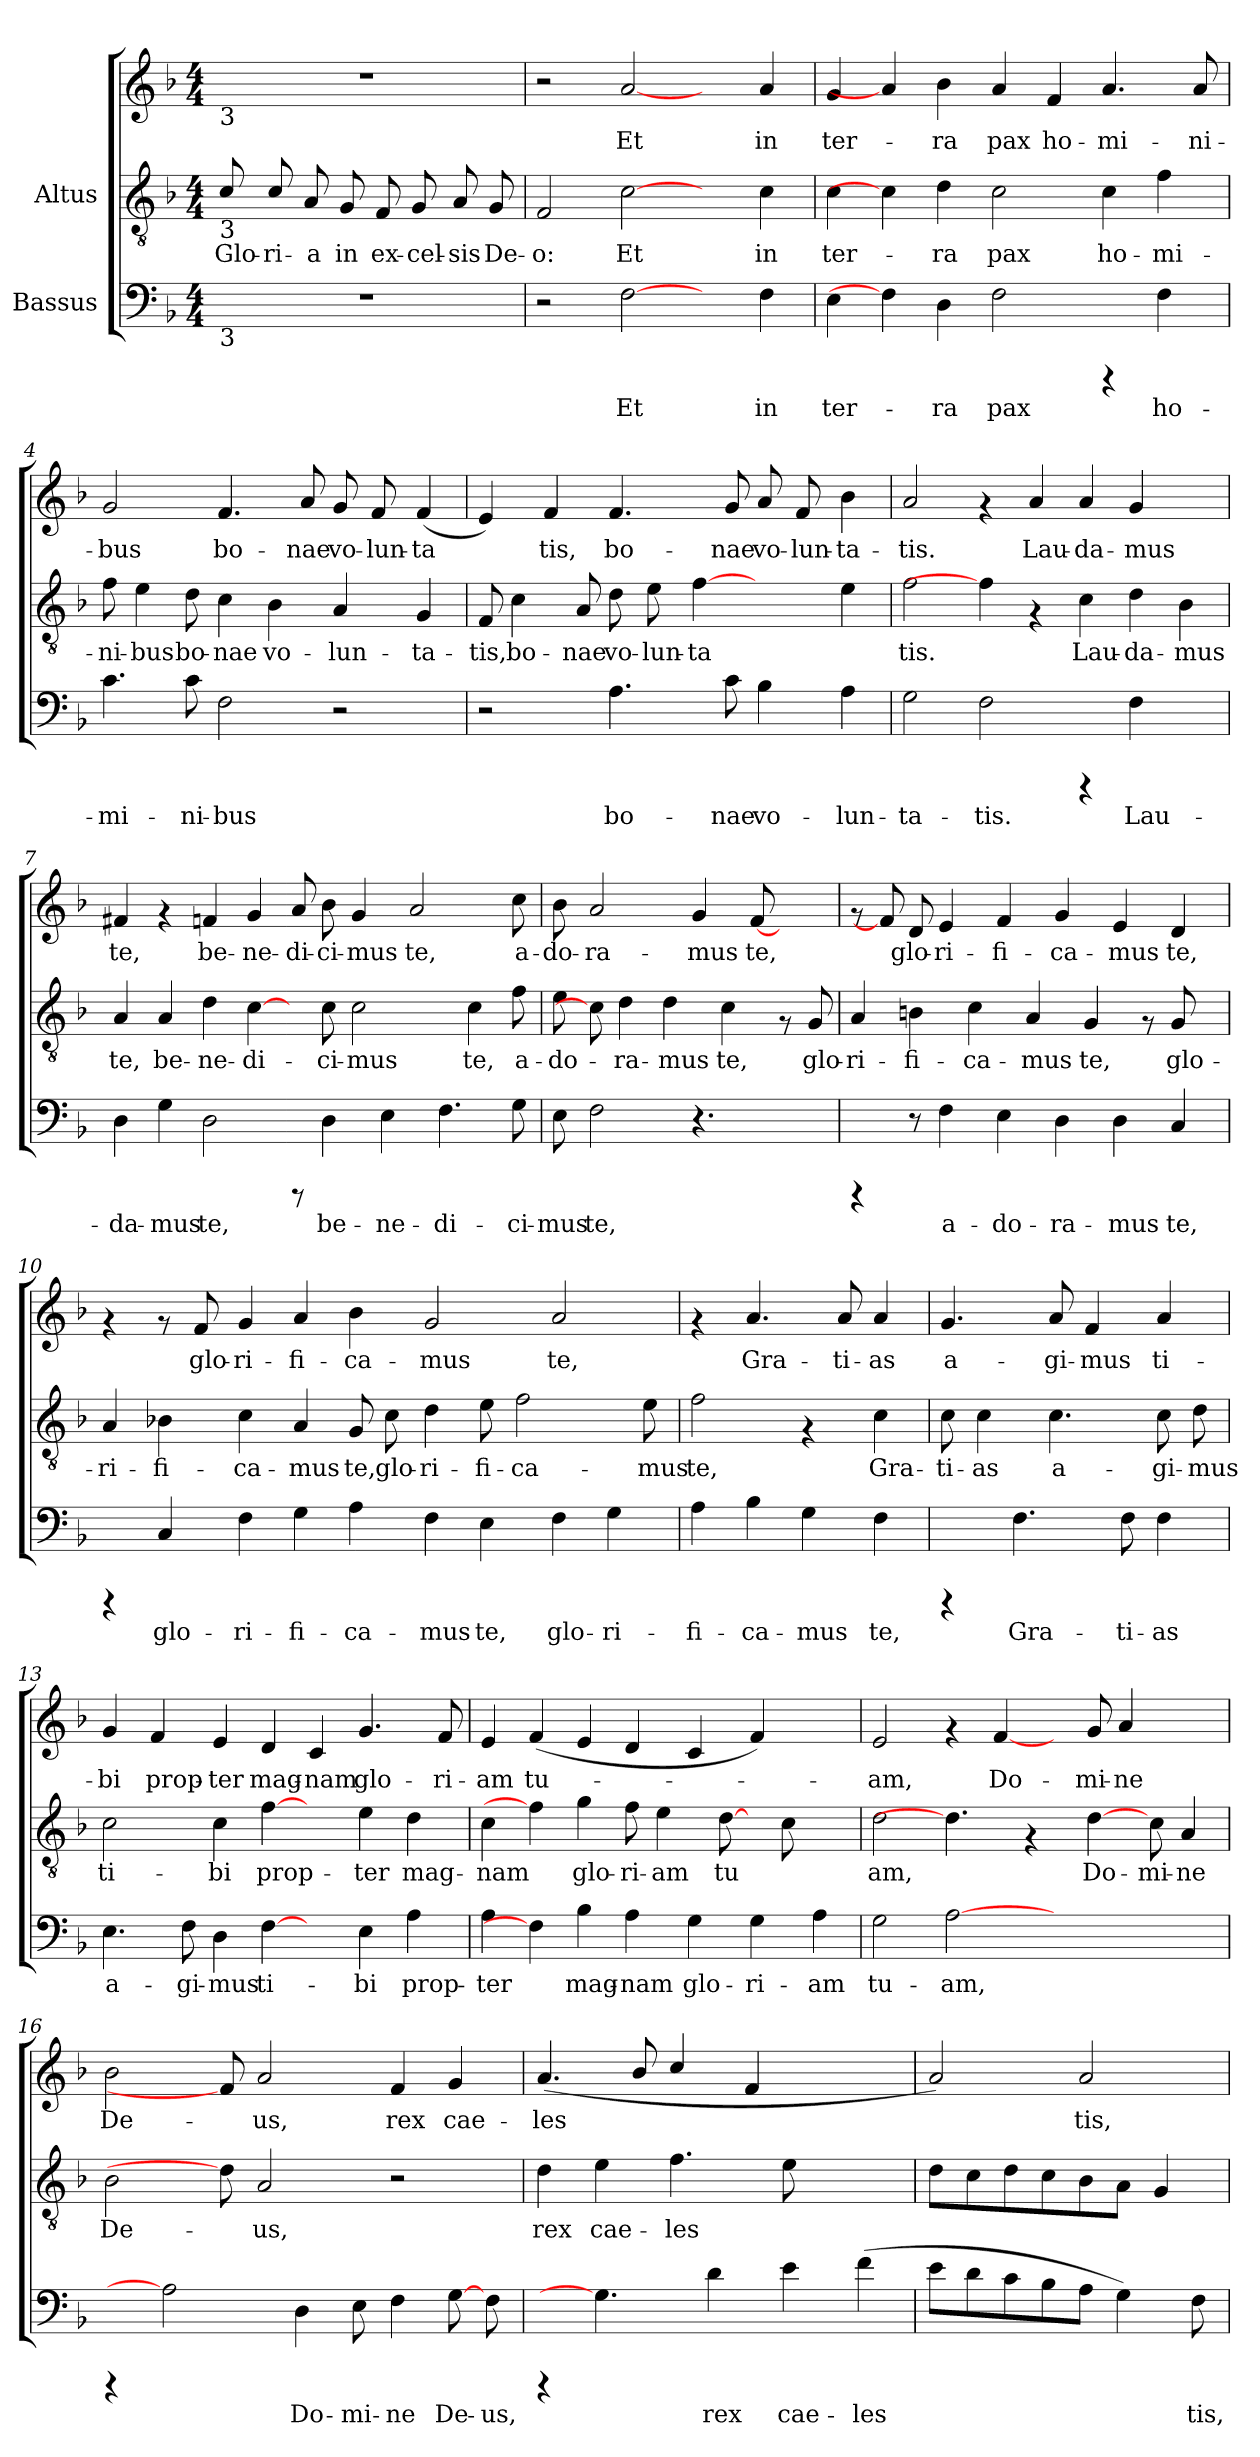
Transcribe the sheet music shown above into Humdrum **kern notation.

**kern	**text	**kern	**text	**kern	**text
*part2	*part2	*part1	*part1	*part1	*part1
*staff3	*staff3	*staff2	*staff2	*staff1	*staff1
*I"Bassus	*	*I"Altus	*	*	*
!!LO:PB:g=z
*stria5	*	*stria5	*	*stria5	*
*clefF4	*	*clefGv2	*	*clefG2	*
*k[b-]	*	*k[b-]	*	*k[b-]	*
*F:	*	*F:	*	*F:	*
*M4/4	*	*M4/4	*	*M4/4	*
*MM102	*	*MM102	*	*MM102	*
=1	=1	=1	=1	=1	=1
!	!	!	!	!LO:TX:b:t=3	!
!	!	!LO:TX:b:t=3	!	!	!
!LO:TX:b:t=3	!	!	!	!	!
!	!	!	!LO:LY:b:cj	!	!
1r	.	8c/	Glo-	1r	.
!	!	!	!LO:LY:b:cj	!	!
.	.	8c/	-ri-	.	.
!	!	!	!LO:LY:b:cj	!	!
.	.	8A/	-a	.	.
!	!	!	!LO:LY:b:cj	!	!
.	.	8G/	in	.	.
!	!	!	!LO:LY:b:cj	!	!
.	.	8F/	ex-	.	.
!	!	!	!LO:LY:b:cj	!	!
.	.	8G/	-cel-	.	.
!	!	!	!LO:LY:b:cj	!	!
.	.	8A/	-sis	.	.
!	!	!	!LO:LY:b:cj	!	!
.	.	8G/	De-	.	.
!!LO:LB:g=z
=2	=2	=2	=2	=2	=2
!	!	!	!LO:LY:b:cj	!	!
2r	.	2F/	o:	2r	.
!	!LO:LY:b:cj	!	!LO:LY:b:cj	!	!LO:LY:b:cj
[2F\	Et	[2c\	Et	[2a/	-Et
4ryy	.	4ryy	.	4ryy	.
!	!LO:LY:b:cj	!	!LO:LY:b:cj	!	!LO:LY:b:cj
4F\	in	4c\	in	4a/	in
!!LO:LB:g=z
=3	=3	=3	=3	=3	=3
!	!LO:LY:b:cj	!	!LO:LY:b:cj	!	!LO:LY:b:cj
4E\	ter-	4c\	-ter-	4g/	ter-
4F\]	.	4c\]	.	4a/]	.
!	!LO:LY:b:cj	!	!LO:LY:b:cj	!	!LO:LY:b:cj
4D\	-ra	4d\	-ra	4b-\	-ra
!	!LO:LY:b:cj	!	!LO:LY:b:cj	!	!LO:LY:b:cj
2F\	pax	2c\	pax	4a/	pax
!	!	!	!	!	!LO:LY:b:cj
.	.	.	.	4f/	ho-
!	!	!	!LO:LY:b:cj	!	!LO:LY:b:cj
4rCCC	.	4c\	ho-	4.a/	-mi-
!	!LO:LY:b:cj	!	!LO:LY:b:cj	!	!
4F\	ho-	4f\	-mi-	.	.
!	!	!	!	!	!LO:LY:b:cj
.	.	.	.	8a/	-ni-
!!LO:PB:g=z
=4	=4	=4	=4	=4	=4
!	!LO:LY:b:cj	!	!LO:LY:b:cj	!	!LO:LY:b:cj
4.c\	-mi-	8f\	-ni-	2g/	-bus
!	!	!	!LO:LY:b:cj	!	!
.	.	4e\	-bus	.	.
!	!LO:LY:b:cj	!	!LO:LY:b:cj	!	!
8c\	-ni-	8d\	bo-	.	.
!	!LO:LY:b:cj	!	!LO:LY:b:cj	!	!LO:LY:b:cj
2F\	-bus	4c\	-nae	4.f/	bo-
!	!	!	!LO:LY:b:cj	!	!
.	.	4B-\	vo-	.	.
!	!	!	!	!	!LO:LY:b:cj
.	.	.	.	8a/	-nae
!	!	!	!LO:LY:b:cj	!	!LO:LY:b:cj
2r	.	4A/	-lun-	8g/	vo-
!	!	!	!	!	!LO:LY:b:cj
.	.	.	.	8f/	-lun-
!	!	!	!LO:LY:b:cj	!	!LO:LY:b:cj
.	.	4G/	-ta-	(<4f/	-ta-
!!LO:LB:g=z
=5	=5	=5	=5	=5	=5
!	!	!	!LO:LY:b:cj	!	!LO:LY:b:cj
2r	.	8F/	-tis,	4e/)	-
!	!	!	!LO:LY:b:cj	!	!
.	.	4c\	bo-	.	.
!	!	!	!	!	!LO:LY:b:cj
.	.	.	.	4f/	tis,
!	!	!	!LO:LY:b:cj	!	!
.	.	8A/	-nae	.	.
!	!LO:LY:b:cj	!	!LO:LY:b:cj	!	!LO:LY:b:cj
4.A\	bo-	8d\	vo-	4.f/	bo-
!	!	!	!LO:LY:b:cj	!	!
.	.	8e\	-lun-	.	.
!	!	!	!LO:LY:b:cj	!	!
.	.	[4f\	-ta-	.	.
!	!LO:LY:b:cj	!	!	!	!LO:LY:b:cj
8c\	-nae	.	.	8g/	-nae
!	!LO:LY:b:cj	!	!	!	!LO:LY:b:cj
4B-\	vo-	4ryy	.	8a/	vo-
!	!	!	!	!	!LO:LY:b:cj
.	.	.	.	8f/	-lun-
!	!LO:LY:b:cj	!	!LO:LY:b:cj	!	!LO:LY:b:cj
4A\	-lun-	4e\	--	4b-\	-ta-
!!LO:LB:g=z
=6	=6	=6	=6	=6	=6
!	!LO:LY:b:cj	!	!LO:LY:b:cj	!	!LO:LY:b:cj
2G\	-ta-	2f\	tis.	2a/	-tis.
!	!LO:LY:a:cj	!	!	!	!
2F\	-tis.	4f\]	.	4rf	.
!	!	!	!	!	!LO:LY:a:cj
.	.	4rF	.	4a/	Lau-
!	!	!	!LO:LY:a:cj	!	!LO:LY:a:cj
4rCCC	.	4c\	Lau-	4a/	-da-
!	!LO:LY:a:cj	!	!LO:LY:a:cj	!	!LO:LY:a:cj
4F\	Lau-	4d\	-da-	4g/	-mus
!	!	!	!LO:LY:a:cj	!	!
4ryy	.	4B-\	-mus	4ryy	.
!!LO:LB:g=z
=7	=7	=7	=7	=7	=7
!	!LO:LY:b:cj	!	!LO:LY:b:cj	!	!LO:LY:b:cj
4D\	-da-	4A/	-te,	4f#X/	te,
!	!LO:LY:b:cj	!	!LO:LY:b:cj	!	!
4G\	-mus	4A/	be-	4rf	.
!	!LO:LY:b:cj	!	!LO:LY:b:cj	!	!LO:LY:b:cj
2D\	te,	4d\	-ne-	4fn/	be-
!	!	!	!LO:LY:b:cj	!	!LO:LY:b:cj
.	.	[4c\	-di-	4g/	-ne-
!	!	!	!	!	!LO:LY:b:cj
8rCCC	.	8ryy	.	8a/	-di-
!	!LO:LY:b:cj	!	!LO:LY:b:cj	!	!LO:LY:b:cj
4D\	be-	8c\	-ci-	8b-\	-ci-
!	!	!	!LO:LY:b:cj	!	!LO:LY:b:cj
.	.	2c\	-mus	4g/	-mus
!	!LO:LY:b:cj	!	!	!	!
4E\	-ne-	.	.	.	.
!	!	!	!	!	!LO:LY:b:cj
.	.	.	.	2a/	te,
!	!LO:LY:b:cj	!	!	!	!
4.F\	-di-	.	.	.	.
!	!	!	!LO:LY:b:cj	!	!
.	.	4c\	te,	.	.
!	!LO:LY:b:cj	!	!LO:LY:b:cj	!	!LO:LY:b:cj
8G\	-ci-	8f\	a-	8cc\	a-
!!LO:LB:g=z
=8	=8	=8	=8	=8	=8
!	!LO:LY:b:cj	!	!LO:LY:b:cj	!	!LO:LY:b:cj
8E\	-mus	8e\	do-	8b-\	-do-
!	!LO:LY:a:cj	!	!	!	!LO:LY:a:cj
2F\	te,	8c\]	.	2a/	-ra-
!	!	!	!LO:LY:a:cj	!	!
.	.	4d\	-ra-	.	.
!	!	!	!LO:LY:a:cj	!	!
.	.	4d\	-mus	.	.
!	!	!	!	!	!LO:LY:a:cj
4.r	.	.	.	4g/	-mus
!	!	!	!LO:LY:a:cj	!	!
.	.	4c\	te,	.	.
!	!	!	!	!	!LO:LY:a:cj
.	.	.	.	[8f/	te,
4ryy	.	8rF	.	4ryy	.
!	!	!	!LO:LY:a:cj	!	!
.	.	8G/	glo-	.	.
!!LO:LB:g=z
=9	=9	=9	=9	=9	=9
!	!	!	!LO:LY:b:cj	!	!
4rCCC	.	4A/	ri-	8rf	.
.	.	.	.	8f/]	.
!	!	!	!LO:LY:b:cj	!	!LO:LY:b:cj
8r	.	4Bn\	-fi-	8d/	-glo-
!	!LO:LY:b:cj	!	!	!	!LO:LY:b:cj
4F\	a-	.	.	4e/	-ri-
!	!	!	!LO:LY:b:cj	!	!
.	.	4c\	-ca-	.	.
!	!LO:LY:b:cj	!	!	!	!LO:LY:b:cj
4E\	-do-	.	.	4f/	-fi-
!	!	!	!LO:LY:b:cj	!	!
.	.	4A/	-mus	.	.
!	!LO:LY:b:cj	!	!	!	!LO:LY:b:cj
4D\	-ra-	.	.	4g/	-ca-
!	!	!	!LO:LY:b:cj	!	!
.	.	4G/	te,	.	.
!	!LO:LY:b:cj	!	!	!	!LO:LY:b:cj
4D\	-mus	.	.	4e/	-mus
.	.	8rF	.	.	.
!	!LO:LY:b:cj	!	!LO:LY:b:cj	!	!LO:LY:b:cj
4C/	te,	8G/	glo-	4d/	te,
.	.	8ryy	.	.	.
!!LO:LB:g=z
=10	=10	=10	=10	=10	=10
!	!	!	!LO:LY:b:cj	!	!
4rCCC	.	4A/	ri-	4rf	.
!	!LO:LY:b:cj	!	!LO:LY:b:cj	!	!
4C/	glo-	4B-X\	-fi-	8rf	.
!	!	!	!	!	!LO:LY:b:cj
.	.	.	.	8f/	-glo-
!	!LO:LY:b:cj	!	!LO:LY:b:cj	!	!LO:LY:b:cj
4F\	-ri-	4c\	-ca-	4g/	-ri-
!	!LO:LY:b:cj	!	!LO:LY:b:cj	!	!LO:LY:b:cj
4G\	-fi-	4A/	-mus	4a/	-fi-
!	!LO:LY:b:cj	!	!LO:LY:b:cj	!	!LO:LY:b:cj
4A\	-ca-	8G/	te,	4b-\	-ca-
!	!	!	!LO:LY:b:cj	!	!
.	.	8c\	glo-	.	.
!	!LO:LY:a:cj	!	!LO:LY:a:cj	!	!LO:LY:a:cj
4F\	-mus	4d\	-ri-	2g/	-mus
!	!LO:LY:a:cj	!	!LO:LY:a:cj	!	!
4E\	te,	8e\	-fi-	.	.
!	!	!	!LO:LY:a:cj	!	!
.	.	2f\	-ca-	.	.
!	!LO:LY:a:cj	!	!	!	!LO:LY:a:cj
4F\	glo-	.	.	2a/	te,
!	!LO:LY:a:cj	!	!	!	!
4G\	-ri-	.	.	.	.
!	!	!	!LO:LY:a:cj	!	!
.	.	8e\	-mus	.	.
!!LO:LB:g=z
=11	=11	=11	=11	=11	=11
!	!LO:LY:b:cj	!	!LO:LY:b:cj	!	!
4A\	-fi-	2f\	te,	4rf	.
!	!LO:LY:b:cj	!	!	!	!LO:LY:b:cj
4B-\	-ca-	.	.	4.a/	Gra-
!	!LO:LY:b:cj	!	!	!	!
4G\	-mus	4rF	.	.	.
!	!	!	!	!	!LO:LY:b:cj
.	.	.	.	8a/	-ti-
!	!LO:LY:b:cj	!	!LO:LY:b:cj	!	!LO:LY:b:cj
4F\	te,	4c\	Gra-	4a/	-as
!!LO:LB:g=z
=12	=12	=12	=12	=12	=12
!	!	!	!LO:LY:b:cj	!	!LO:LY:b:cj
4rCCC	.	8c\	-ti-	4.g/	-a-
!	!	!	!LO:LY:b:cj	!	!
.	.	4c\	-as	.	.
!	!LO:LY:b:cj	!	!	!	!
4.F\	Gra-	.	.	.	.
!	!	!	!LO:LY:b:cj	!	!LO:LY:b:cj
.	.	4.c\	a-	8a/	-gi-
!	!	!	!	!	!LO:LY:b:cj
.	.	.	.	4f/	-mus
!	!LO:LY:b:cj	!	!	!	!
8F\	-ti-	.	.	.	.
!	!LO:LY:b:cj	!	!LO:LY:b:cj	!	!LO:LY:b:cj
4F\	-as	8c\	-gi-	4a/	ti-
!	!	!	!LO:LY:b:cj	!	!
.	.	8d\	-mus	.	.
!!LO:LB:g=z
=13	=13	=13	=13	=13	=13
!	!LO:LY:b:cj	!	!LO:LY:b:cj	!	!LO:LY:b:cj
4.E\	a-	2c\	-ti-	4g/	bi
!	!	!	!	!	!LO:LY:b:cj
.	.	.	.	4f/	prop-
!	!LO:LY:b:cj	!	!	!	!
8F\	-gi-	.	.	.	.
!	!LO:LY:b:cj	!	!LO:LY:b:cj	!	!LO:LY:b:cj
4D\	-mus	4c\	-bi	4e/	-ter
!	!LO:LY:b:cj	!	!LO:LY:b:cj	!	!LO:LY:b:cj
[4F\	ti-	[4f\	prop-	4d/	mag-
!	!	!	!	!	!LO:LY:b:cj
4ryy	.	4ryy	.	4c/	-nam
!	!LO:LY:b:cj	!	!LO:LY:b:cj	!	!LO:LY:b:cj
4E\	-bi	4e\	-ter	4.g/	glo-
!	!LO:LY:b:cj	!	!LO:LY:b:cj	!	!
4A\	prop-	4d\	mag-	.	.
!	!	!	!	!	!LO:LY:b:cj
.	.	.	.	8f/	-ri-
!!LO:PB:g=z
=14	=14	=14	=14	=14	=14
!	!LO:LY:b:cj	!	!LO:LY:b:cj	!	!LO:LY:b:cj
4A\	-ter	4c\	-nam	4e/	-am
!	!	!	!	!	!LO:LY:b:cj
4F\]	.	4f\]	.	(<4f/	tu-
!	!LO:LY:b:cj	!	!LO:LY:b:cj	!	!
4B-\	mag-	4g\	glo-	4e/	.
!	!LO:LY:b:cj	!	!LO:LY:b:cj	!	!
4A\	-nam	8f\	-ri-	4d/	.
!	!	!	!LO:LY:b:cj	!	!
.	.	4e\	-am	.	.
!	!LO:LY:b:cj	!	!	!	!
4G\	glo-	.	.	4c/	.
!	!	!	!LO:LY:b:cj	!	!
.	.	[8d\	tu-	.	.
!	!LO:LY:b:cj	!	!	!	!
4G\	-ri-	8ryy	.	4f/)	.
!	!	!	!LO:LY:b:cj	!	!
.	.	8c\	--	.	.
!	!LO:LY:b:cj	!	!	!	!
4A\	-am	4ryy	.	4ryy	.
!!LO:LB:g=z
=15	=15	=15	=15	=15	=15
!	!LO:LY:b:cj	!	!LO:LY:b:cj	!	!LO:LY:b:cj
2G\	tu-	2d\	am,	2e/	-am,
!	!LO:LY:b:cj	!	!	!	!
[2A	-am,	4.d\]	.	4rf	.
!	!	!	!	!	!LO:LY:b:cj
.	.	.	.	[4f/	Do-
.	.	4rF	.	.	.
2.ryy	.	.	.	8ryy	.
!	!	!	!LO:LY:b:cj	!	!LO:LY:b:cj
.	.	[4d\	Do-	8g/	-mi-
!	!	!	!	!	!LO:LY:b:cj
.	.	.	.	4a/	-ne
!	!	!	!LO:LY:b:cj	!	!
.	.	8c\	-mi-	.	.
!	!	!	!LO:LY:b:cj	!	!
.	.	4A/	-ne	4ryy	.
!!LO:LB:g=z
=16	=16	=16	=16	=16	=16
!	!	!	!LO:LY:b:cj	!	!LO:LY:b:cj
4rCCC	.	2B-\	-De-	2b-\	De-
2A]	.	.	.	.	.
.	.	8d\]	.	8f/]	.
!	!	!	!LO:LY:a:cj	!	!LO:LY:a:cj
.	.	2A/	-us,	2a/	-us,
!	!LO:LY:b:cj	!	!	!	!
4D\	Do-	.	.	.	.
!	!LO:LY:a:cj	!	!	!	!
8E\	-mi-	.	.	.	.
!	!LO:LY:a:cj	!	!	!	!LO:LY:a:cj
4F\	-ne	2r	.	4f/	rex
!	!LO:LY:a:cj	!	!	!	!LO:LY:a:cj
[8G\	De-	.	.	4g/	cae-
!	!LO:LY:a:cj	!	!	!	!
8F\	-us,	.	.	.	.
!!LO:LB:g=z
=17	=17	=17	=17	=17	=17
!	!	!	!LO:LY:b:cj	!	!LO:LY:b:cj
4rCCC	.	4d\	-rex	(<4.a/	les-
!	!	!	!LO:LY:b:cj	!	!
4.G\]	.	4e\	cae-	.	.
!	!	!	!	!	!LO:LY:b:cj
.	.	.	.	8b-/	--
!	!	!	!LO:LY:b:cj	!	!LO:LY:b:cj
.	.	4.f\	-les-	4cc/	--
!	!LO:LY:b:cj	!	!	!	!
4d\	rex	.	.	.	.
!	!	!	!	!	!LO:LY:b:cj
.	.	.	.	4f/	--
!	!LO:LY:b:cj	!	!LO:LY:b:cj	!	!
4e\	cae-	8e\	--	.	.
.	.	4.ryy	.	4.ryy	.
!	!LO:LY:b:cj	!	!	!	!
(>4f\	-les-	.	.	.	.
!!LO:LB:g=z
=18	=18	=18	=18	=18	=18
!	!LO:LY:b:cj	!	!	!	!LO:LY:b:cj
8e\L	-	8d\L	.	2a/)	-
!	!LO:LY:b:cj	!	!	!	!
8d\	.	8c\	.	.	.
!	!LO:LY:b:cj	!	!	!	!
8c\	.	8d\	.	.	.
!	!LO:LY:b:cj	!	!	!	!
8B-\	.	8c\	.	.	.
!	!LO:LY:b:cj	!	!	!	!LO:LY:b:cj
8A\J	.	8B-\	.	2a/	tis,
!	!LO:LY:b:cj	!	!	!	!
4G\)	.	8A\J	.	.	.
.	.	4G/	.	.	.
!	!LO:LY:b:cj	!	!	!	!
8F\	tis,	.	.	.	.
=	=	=	=	=	=
*-	*-	*-	*-	*-	*-
